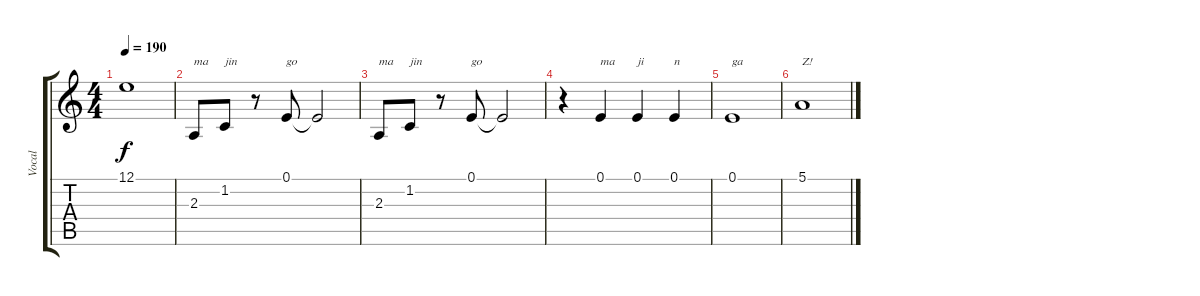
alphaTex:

\track ("Vocal" "Vocal") {instrument accordion}
\staff {score tabs}
\tuning (E4 B3 G3 D3 A2 E2) {hide}
\ts (4 4)
\tempo 190
\clef g2
\ks c
12.1{t}.1{dy f} |
2.3.8{txt "ma"} 1.2.8{txt "jin"} r.8 0.1.8{txt "go"} 0.1{t}.2 |
2.3.8{txt "ma"} 1.2.8{txt "jin"} r.8 0.1.8{txt "go"} 0.1{t}.2 |
r.4 0.1.4{txt "ma"} 0.1.4{txt "ji"} 0.1.4{txt "n"} |
0.1.1{txt "ga"} |
5.1.1{txt "Z!"}
